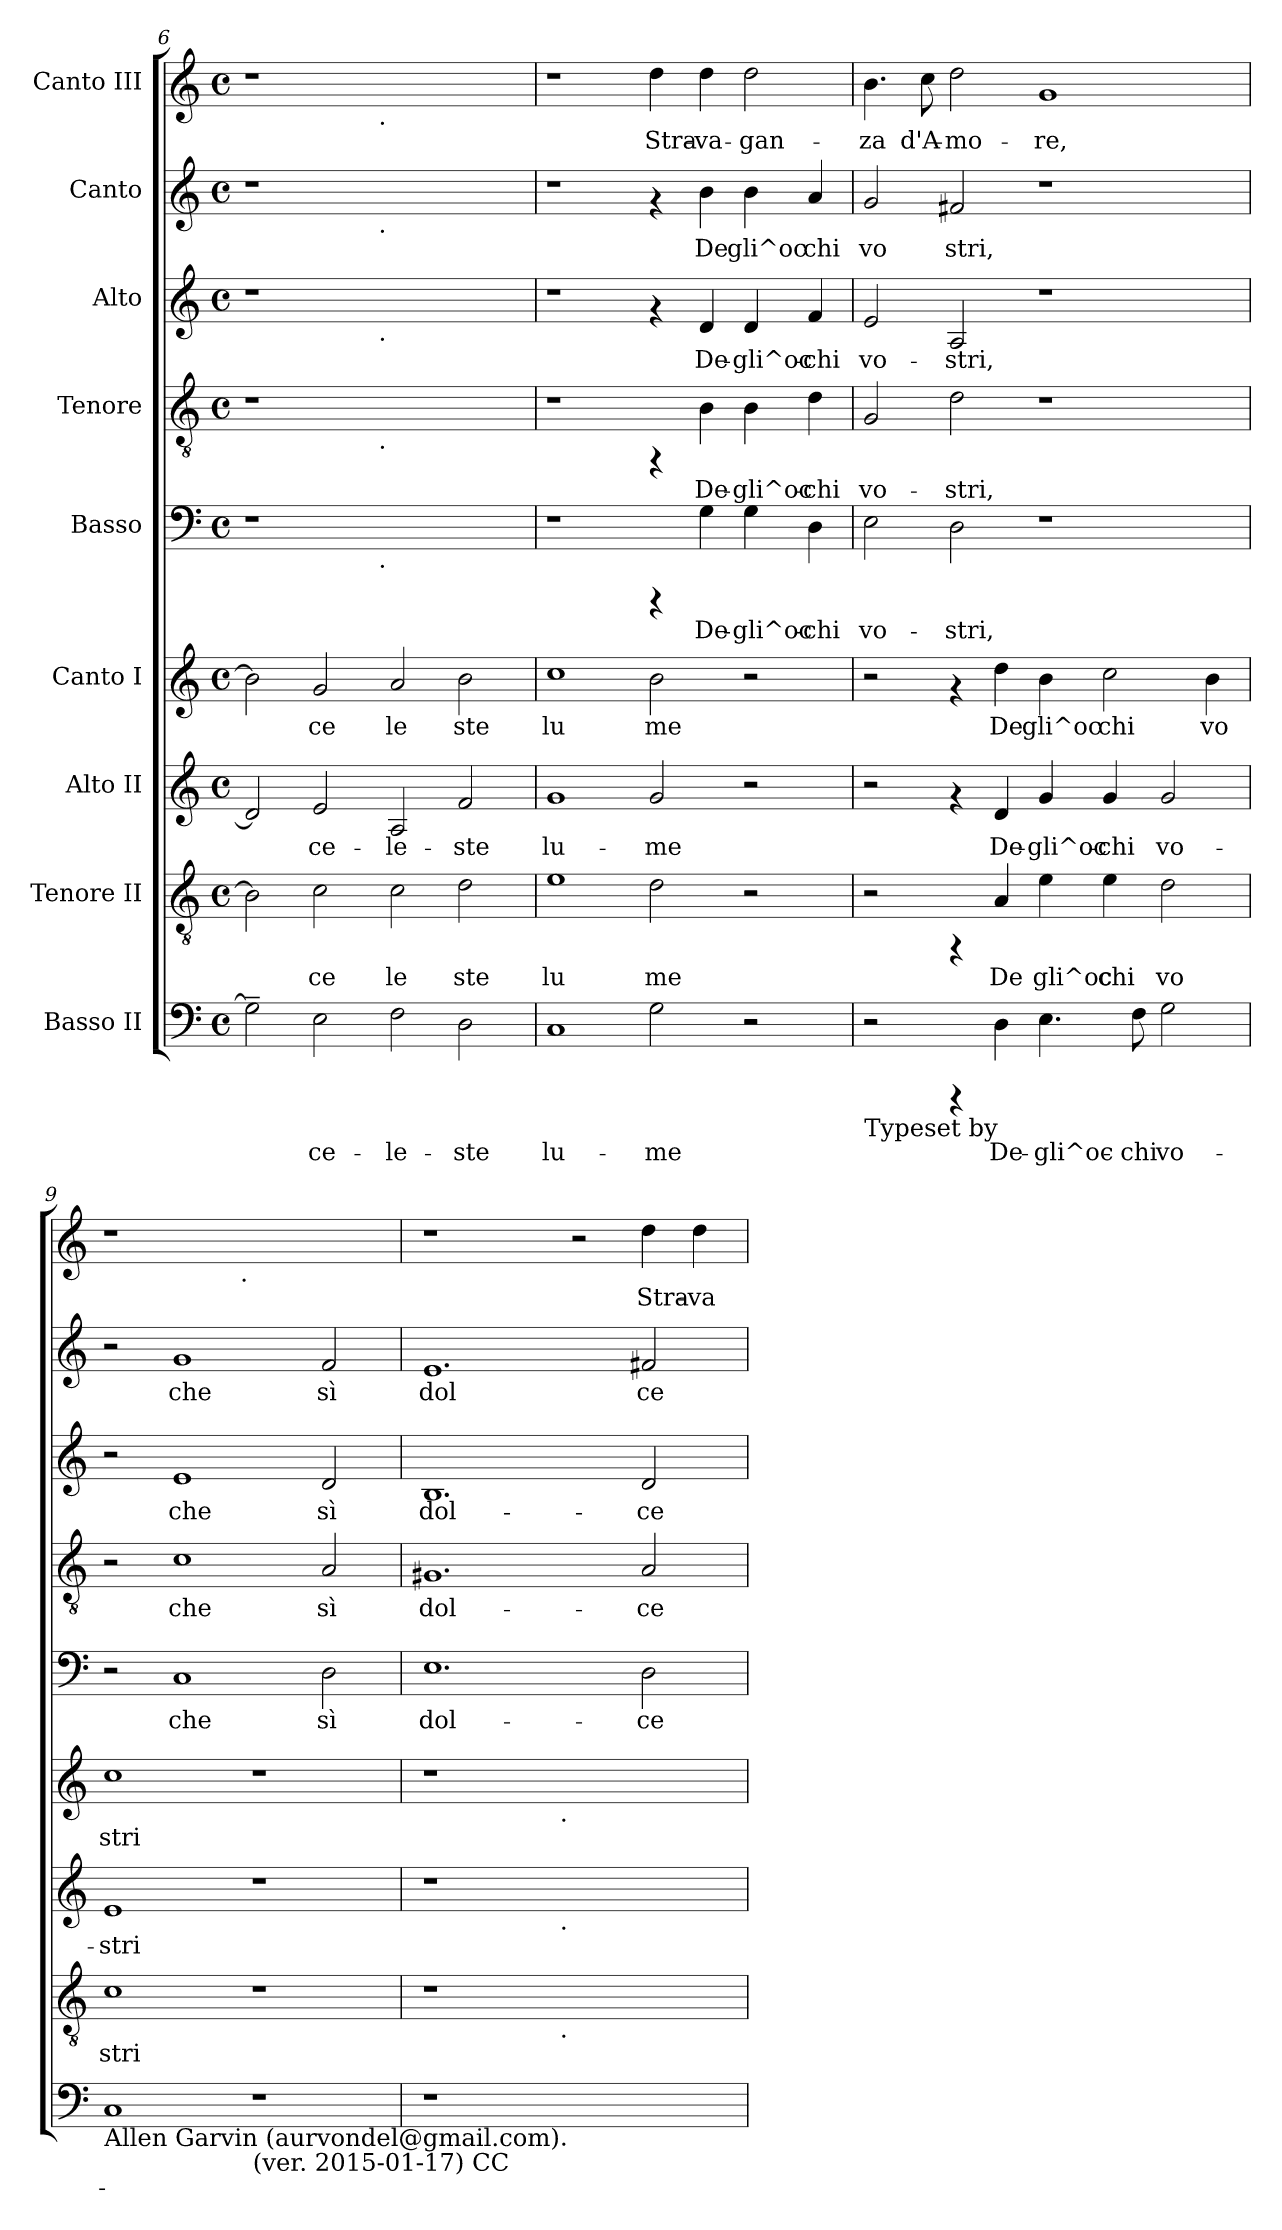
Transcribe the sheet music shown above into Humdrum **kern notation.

**kern	**text	**kern	**text	**kern	**text	**kern	**text	**kern	**text	**kern	**text	**kern	**text	**kern	**text	**kern	**text
*part9	*part9	*part8	*part8	*part7	*part7	*part6	*part6	*part5	*part5	*part4	*part4	*part3	*part3	*part2	*part2	*part1	*part1
*staff9	*staff9	*staff8	*staff8	*staff7	*staff7	*staff6	*staff6	*staff5	*staff5	*staff4	*staff4	*staff3	*staff3	*staff2	*staff2	*staff1	*staff1
*I"Basso II	*	*I"Tenore II	*	*I"Alto II	*	*I"Canto I	*	*I"Basso	*	*I"Tenore	*	*I"Alto	*	*I"Canto	*	*I"Canto III	*
!!LO:PB:g=z
*clefF4	*	*clefGv2	*	*clefG2	*	*clefG2	*	*clefF4	*	*clefGv2	*	*clefG2	*	*clefG2	*	*clefG2	*
*k[]	*	*k[]	*	*k[]	*	*k[]	*	*k[]	*	*k[]	*	*k[]	*	*k[]	*	*k[]	*
*C:	*	*C:	*	*C:	*	*C:	*	*C:	*	*C:	*	*C:	*	*C:	*	*C:	*
*M4/4	*	*M4/4	*	*M4/4	*	*M4/4	*	*M4/4	*	*M4/4	*	*M4/4	*	*M4/4	*	*M4/4	*
*met(c)	*	*met(c)	*	*met(c)	*	*met(c)	*	*met(c)	*	*met(c)	*	*met(c)	*	*met(c)	*	*met(c)	*
=6	=6	=6	=6	=6	=6	=6	=6	=6	=6	=6	=6	=6	=6	=6	=6	=6	=6
!	!LO:LY:b:cj	!	!LO:LY:b:cj	!	!LO:LY:b:cj	!	!LO:LY:b:cj	!	!	!	!	!	!	!	!	!	!
*	*	*	*	*	*	*	*	*^	*	*^	*	*^	*	*^	*	*^	*
2G~>\]	.	2B\]	.	2d/]	.	2b\]	.	1r	2ryy	.	1r	2ryy	.	1r	2ryy	.	1r	2ryy	.	1r	2ryy	.
!	!LO:LY:b:cj	!	!LO:LY:b:cj	!	!LO:LY:b:cj	!	!LO:LY:b:cj	!	!	!	!	!	!	!	!	!	!	!	!	!	!	!
2E\	ce-	2c\	ce	2e/	ce-	2g/	ce	.	4...ryy	.	.	4...ryy	.	.	4...ryy	.	.	4...ryy	.	.	4...ryy	.
!	!	!	!	!	!	!	!	!	!	!	!	!	!	!	!	!	!	!	!	!	!LO:TX:b:t=.	!
!	!	!	!	!	!	!	!	!	!	!	!	!	!	!	!	!	!	!LO:TX:b:t=.	!	!	!	!
!	!	!	!	!	!	!	!	!	!	!	!	!	!	!	!LO:TX:b:t=.	!	!	!	!	!	!	!
!	!	!	!	!	!	!	!	!	!	!	!	!LO:TX:b:t=.	!	!	!	!	!	!	!	!	!	!
!	!	!	!	!	!	!	!	!	!LO:TX:b:t=.	!	!	!	!	!	!	!	!	!	!	!	!	!
.	.	.	.	.	.	.	.	.	1ryy	.	.	1ryy	.	.	1ryy	.	.	1ryy	.	.	1ryy	.
!	!LO:LY:b:cj	!	!LO:LY:b:cj	!	!LO:LY:b:cj	!	!LO:LY:b:cj	!	!	!	!	!	!	!	!	!	!	!	!	!	!	!
2F\	-le-	2c\	le	2A/	-le-	2a/	le	1ryy	.	.	1ryy	.	.	1ryy	.	.	1ryy	.	.	1ryy	.	.
!	!LO:LY:b:cj	!	!LO:LY:b:cj	!	!LO:LY:b:cj	!	!LO:LY:b:cj	!	!	!	!	!	!	!	!	!	!	!	!	!	!	!
2D\	-ste	2d\	ste	2f/	-ste	2b\	ste	.	.	.	.	.	.	.	.	.	.	.	.	.	.	.
.	.	.	.	.	.	.	.	.	32ryy	.	.	32ryy	.	.	32ryy	.	.	32ryy	.	.	32ryy	.
=7	=7	=7	=7	=7	=7	=7	=7	=7	=7	=7	=7	=7	=7	=7	=7	=7	=7	=7	=7	=7	=7	=7
!	!LO:LY:b:cj	!	!LO:LY:b:cj	!	!LO:LY:b:cj	!	!LO:LY:b:cj	!	!	!	!	!	!	!	!	!	!	!	!	!	!	!
*	*	*	*	*	*	*	*	*v	*v	*	*	*	*	*v	*v	*	*v	*v	*	*v	*v	*
*	*	*	*	*	*	*	*	*	*	*v	*v	*	*	*	*	*	*	*
1C	lu-	1e	lu	1g	lu-	1cc	lu	1r	.	1r	.	1r	.	1r	.	1r	.
!	!LO:LY:b:cj	!	!LO:LY:b:cj	!	!LO:LY:b:cj	!	!LO:LY:b:cj	!	!	!	!	!	!	!	!	!	!LO:LY:b:cj
2G\	-me	2d\	me	2g/	-me	2b\	me	4rCCC	.	4rFF	.	4rf	.	4rf	.	4dd\	Stra-
!	!	!	!	!	!	!	!	!	!LO:LY:b:cj	!	!LO:LY:b:cj	!	!LO:LY:b:cj	!	!LO:LY:b:cj	!	!LO:LY:b:cj
.	.	.	.	.	.	.	.	4G\	De-	4B\	De-	4d/	De-	4b\	De	4dd\	-va-
!	!	!	!	!	!	!	!	!	!LO:LY:b:cj	!	!LO:LY:b:cj	!	!LO:LY:b:cj	!	!LO:LY:b:cj	!	!LO:LY:b:cj
2r	.	2r	.	2r	.	2r	.	4G\	-gli^oc-	4B\	-gli^oc-	4d/	-gli^oc-	4b\	gli^oc	2dd\	-gan-
!	!	!	!	!	!	!	!	!	!LO:LY:b:cj	!	!LO:LY:b:cj	!	!LO:LY:b:cj	!	!LO:LY:b:cj	!	!
.	.	.	.	.	.	.	.	4D\	-chi	4d\	-chi	4f/	-chi	4a/	chi	.	.
=8	=8	=8	=8	=8	=8	=8	=8	=8	=8	=8	=8	=8	=8	=8	=8	=8	=8
!LO:TX:b:t=Typeset by	!	!	!	!	!	!	!	!	!	!	!	!	!	!	!	!	!
!	!	!	!	!	!	!	!	!	!LO:LY:b:cj	!	!LO:LY:b:cj	!	!LO:LY:b:cj	!	!LO:LY:b:cj	!	!LO:LY:b:cj
2r	.	2r	.	2r	.	2r	.	2E\	vo-	2G/	vo-	2e/	vo-	2g/	vo	4.b\	-za
!	!	!	!	!	!	!	!	!	!	!	!	!	!	!	!	!	!LO:LY:b:cj
.	.	.	.	.	.	.	.	.	.	.	.	.	.	.	.	8cc\	d'A-
!	!	!	!	!	!	!	!	!	!LO:LY:b:cj	!	!LO:LY:b:cj	!	!LO:LY:b:cj	!	!LO:LY:b:cj	!	!LO:LY:b:cj
4rCCC	.	4rFF	.	4rf	.	4rf	.	2D\	-stri,	2d\	-stri,	2A/	-stri,	2f#X/	stri,	2dd\	-mo-
!	!LO:LY:b:cj	!	!LO:LY:b:cj	!	!LO:LY:b:cj	!	!LO:LY:b:cj	!	!	!	!	!	!	!	!	!	!
4D\	De-	4A/	De	4d/	De-	4dd\	De	.	.	.	.	.	.	.	.	.	.
!	!LO:LY:b:cj	!	!LO:LY:b:cj	!	!LO:LY:b:cj	!	!LO:LY:b:cj	!	!	!	!	!	!	!	!	!	!LO:LY:b:cj
4.E\	-gli^oc-	4e\	gli^oc	4g/	-gli^oc-	4b\	gli^oc	1r	.	1r	.	1r	.	1r	.	1g	-re,
!	!	!	!LO:LY:b:cj	!	!LO:LY:b:cj	!	!LO:LY:b:cj	!	!	!	!	!	!	!	!	!	!
.	.	4e\	chi	4g/	-chi	2cc\	chi	.	.	.	.	.	.	.	.	.	.
!	!LO:LY:b:cj	!	!	!	!	!	!	!	!	!	!	!	!	!	!	!	!
8F\	-chi	.	.	.	.	.	.	.	.	.	.	.	.	.	.	.	.
!	!LO:LY:b:cj	!	!LO:LY:b:cj	!	!LO:LY:b:cj	!	!	!	!	!	!	!	!	!	!	!	!
2G\	vo-	2d\	vo	2g/	vo-	.	.	.	.	.	.	.	.	.	.	.	.
!	!	!	!	!	!	!	!LO:LY:b:cj	!	!	!	!	!	!	!	!	!	!
.	.	.	.	.	.	4b\	vo	.	.	.	.	.	.	.	.	.	.
=9	=9	=9	=9	=9	=9	=9	=9	=9	=9	=9	=9	=9	=9	=9	=9	=9	=9
!LO:TX:b:t=Allen Garvin (aurvondel@gmail.com)	!	!	!	!	!	!	!	!	!	!	!	!	!	!	!	!	!
!	!	!	!LO:LY:b:cj	!	!LO:LY:b:cj	!	!LO:LY:b:cj	!	!	!	!	!	!	!	!	!	!
*	*	*	*	*	*	*	*	*	*	*	*	*	*	*	*	*^	*
1C	.	1c	stri	1e	-stri	1cc	stri	2r	.	2r	.	2r	.	2r	.	1r	2ryy	.
!	!	!	!	!	!	!	!	!	!LO:LY:b:cj	!	!LO:LY:b:cj	!	!LO:LY:b:cj	!	!LO:LY:b:cj	!	!	!
.	.	.	.	.	.	.	.	1C	che	1c	che	1e	che	1g	che	.	4...ryy	.
!	!	!	!	!	!	!	!	!	!	!	!	!	!	!	!	!	!LO:TX:b:t=.	!
.	.	.	.	.	.	.	.	.	.	.	.	.	.	.	.	.	1ryy	.
!LO:TX:b:t=(ver. 2015-01-17) CC	!	!	!	!	!	!	!	!	!	!	!	!	!	!	!	!	!	!
1r	.	1r	.	1r	.	1r	.	.	.	.	.	.	.	.	.	1ryy	.	.
!	!	!	!	!	!	!	!	!	!LO:LY:b:cj	!	!LO:LY:b:cj	!	!LO:LY:b:cj	!	!LO:LY:b:cj	!	!	!
.	.	.	.	.	.	.	.	2D\	sì	2A/	sì	2d/	sì	2f/	sì	.	.	.
.	.	.	.	.	.	.	.	.	.	.	.	.	.	.	.	.	32ryy	.
=10	=10	=10	=10	=10	=10	=10	=10	=10	=10	=10	=10	=10	=10	=10	=10	=10	=10	=10
!	!	!	!	!	!	!	!	!	!LO:LY:b:cj	!	!LO:LY:b:cj	!	!LO:LY:b:cj	!	!LO:LY:b:cj	!	!	!
*^	*	*^	*	*^	*	*^	*	*	*	*	*	*	*	*	*	*v	*v	*
1r	2ryy	.	1r	2ryy	.	1r	2ryy	.	1r	2ryy	.	1.E	dol-	1.G#X	dol-	1.B	dol-	1.e	dol	1r	.
.	4...ryy	.	.	4...ryy	.	.	4...ryy	.	.	4...ryy	.	.	.	.	.	.	.	.	.	.	.
!	!	!	!	!	!	!	!	!	!	!LO:TX:b:t=.	!	!	!	!	!	!	!	!	!	!	!
!	!	!	!	!	!	!	!LO:TX:b:t=.	!	!	!	!	!	!	!	!	!	!	!	!	!	!
!	!	!	!	!LO:TX:b:t=.	!	!	!	!	!	!	!	!	!	!	!	!	!	!	!	!	!
!	!LO:TX:b:t=.	!	!	!	!	!	!	!	!	!	!	!	!	!	!	!	!	!	!	!	!
.	1ryy	.	.	1ryy	.	.	1ryy	.	.	1ryy	.	.	.	.	.	.	.	.	.	.	.
1ryy	.	.	1ryy	.	.	1ryy	.	.	1ryy	.	.	.	.	.	.	.	.	.	.	2r	.
!	!	!	!	!	!	!	!	!	!	!	!	!	!LO:LY:b:cj	!	!LO:LY:b:cj	!	!LO:LY:b:cj	!	!LO:LY:b:cj	!	!LO:LY:b:cj
.	.	.	.	.	.	.	.	.	.	.	.	2D\	-ce	2A/	-ce	2d/	-ce	2f#X/	ce	4dd\	Stra-
!	!	!	!	!	!	!	!	!	!	!	!	!	!	!	!	!	!	!	!	!	!LO:LY:b:cj
.	.	.	.	.	.	.	.	.	.	.	.	.	.	.	.	.	.	.	.	4dd\	-va-
.	32ryy	.	.	32ryy	.	.	32ryy	.	.	32ryy	.	.	.	.	.	.	.	.	.	.	.
*v	*v	*	*	*	*	*v	*v	*	*v	*v	*	*	*	*	*	*	*	*	*	*	*
*	*	*v	*v	*	*	*	*	*	*	*	*	*	*	*	*	*	*	*
=	=	=	=	=	=	=	=	=	=	=	=	=	=	=	=	=	=
*-	*-	*-	*-	*-	*-	*-	*-	*-	*-	*-	*-	*-	*-	*-	*-	*-	*-
